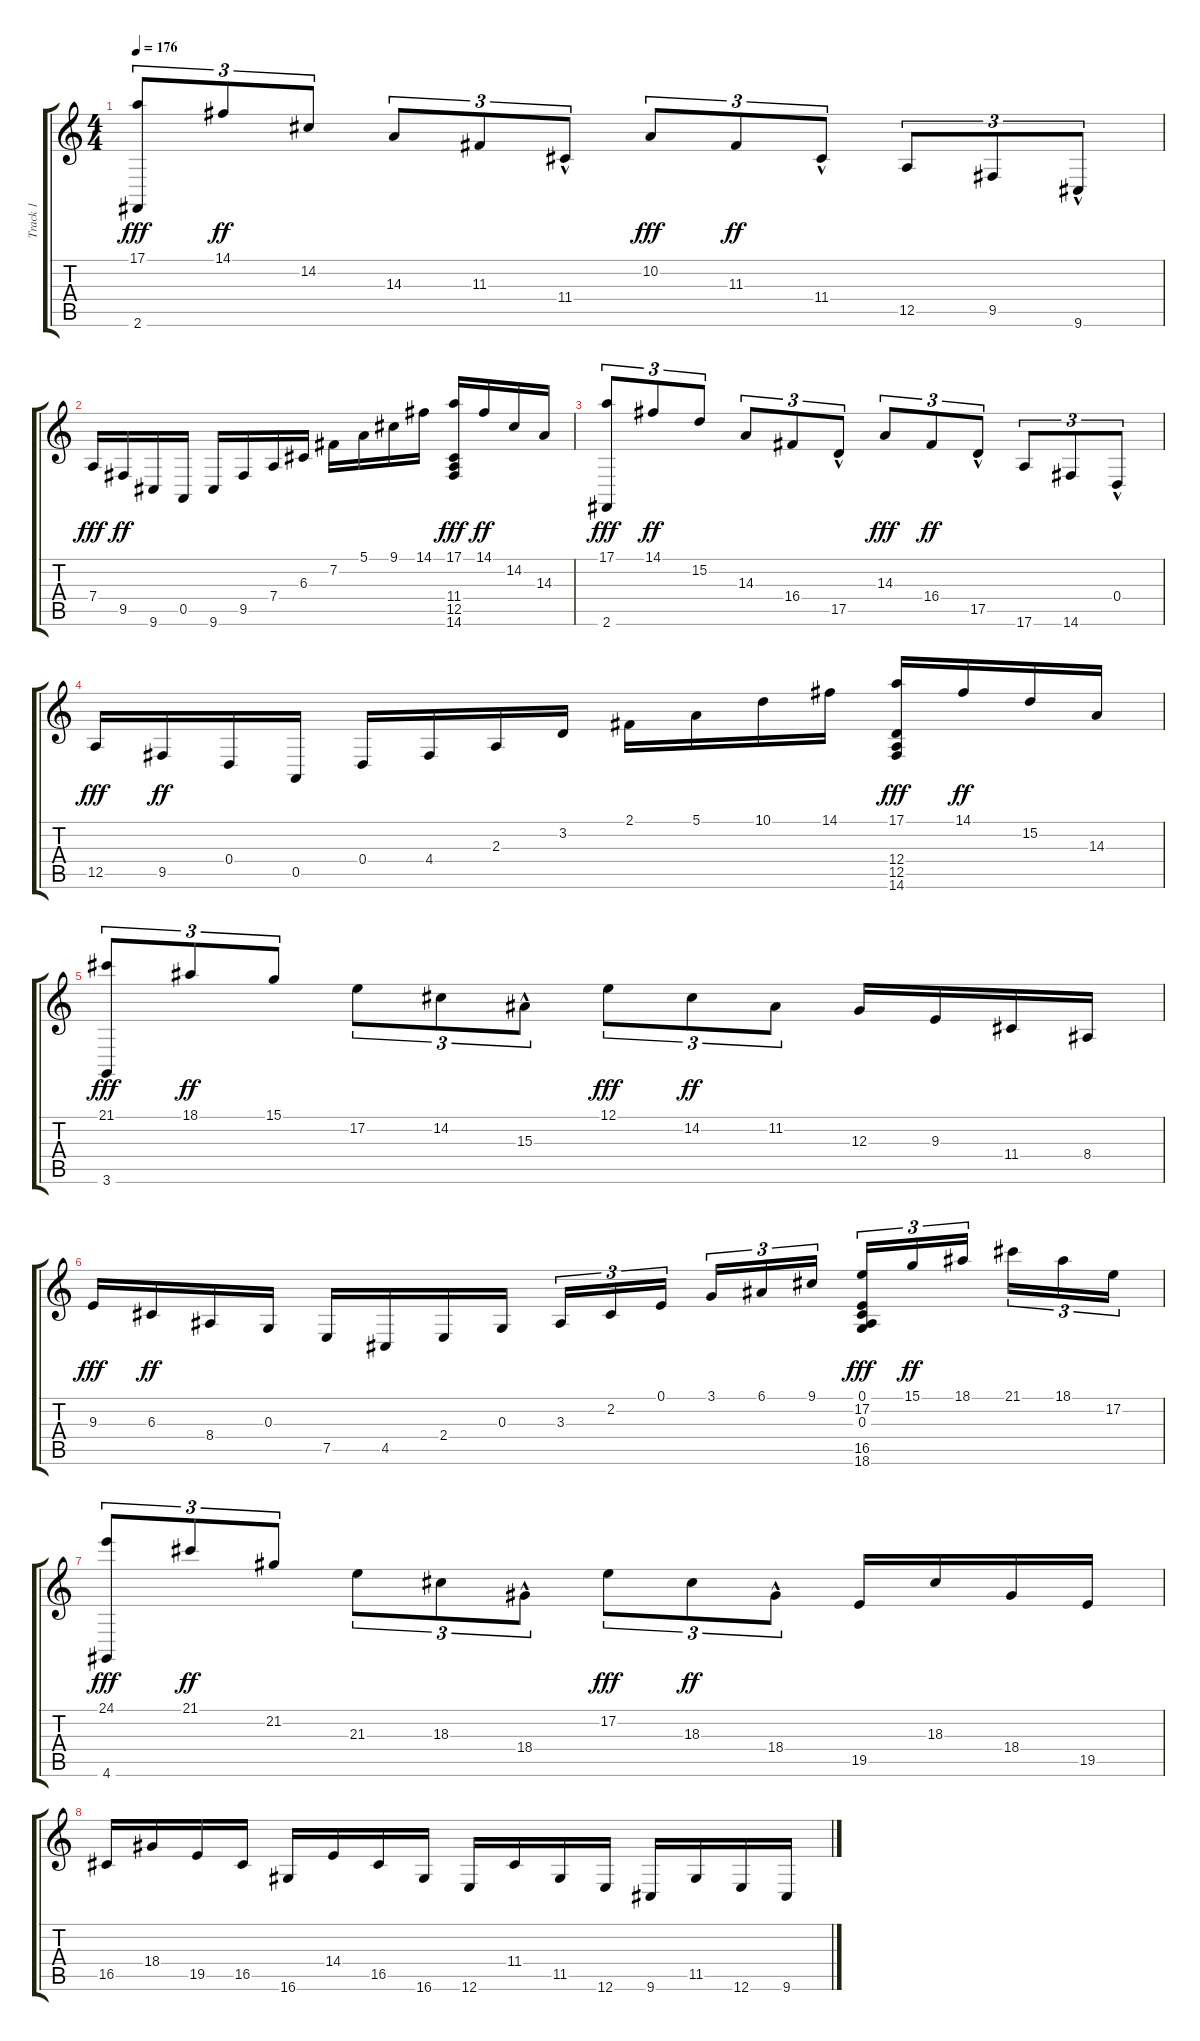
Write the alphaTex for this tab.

\track ("Track 1" "Track 1") {instrument acousticgrandpiano}
\staff {score tabs}
\tuning (E4 B3 G3 D3 A2 E2) {hide}
\ts (4 4)
\tempo 176
\clef g2
\ks c
(17.1 2.6).8{tu (3 2) dy fff} 14.1.8{tu (3 2) dy ff} 14.2.8{tu (3 2)} 14.3.8{tu (3 2)} 11.3.8{tu (3 2)} 11.4{hac}.8{tu (3 2)} 10.2.8{tu (3 2) dy fff} 11.3.8{tu (3 2) dy ff} 11.4{hac}.8{tu (3 2)} 12.5.8{tu (3 2)} 9.5.8{tu (3 2)} 9.6{hac}.8{tu (3 2)} |
7.4.16{dy fff} 9.5.16{dy ff} 9.6.16 0.5.16 9.6.16 9.5.16 7.4.16 6.3.16 7.2.16 5.1.16 9.1.16 14.1.16 (17.1 11.4 12.5 14.6).16{dy fff} 14.1.16{dy ff} 14.2.16 14.3.16 |
(17.1 2.6).8{tu (3 2) dy fff} 14.1.8{tu (3 2) dy ff} 15.2.8{tu (3 2)} 14.3.8{tu (3 2)} 16.4.8{tu (3 2)} 17.5{hac}.8{tu (3 2)} 14.3.8{tu (3 2) dy fff} 16.4.8{tu (3 2) dy ff} 17.5{hac}.8{tu (3 2)} 17.6.8{tu (3 2)} 14.6.8{tu (3 2)} 0.4{hac}.8{tu (3 2)} |
12.5.16{dy fff} 9.5.16{dy ff} 0.4.16 0.5.16 0.4.16 4.4.16 2.3.16 3.2.16 2.1.16 5.1.16 10.1.16 14.1.16 (17.1 12.4 12.5 14.6).16{dy fff} 14.1.16{dy ff} 15.2.16 14.3.16 |
(21.1 3.6).8{tu (3 2) dy fff} 18.1.8{tu (3 2) dy ff} 15.1.8{tu (3 2)} 17.2.8{tu (3 2)} 14.2.8{tu (3 2)} 15.3{hac}.8{tu (3 2)} 12.1.8{tu (3 2) dy fff} 14.2.8{tu (3 2) dy ff} 11.2.8{tu (3 2)} 12.3.16 9.3.16 11.4.16 8.4.16 |
9.3.16{dy fff} 6.3.16{dy ff} 8.4.16 0.3.16 7.5.16 4.5.16 2.4.16 0.3.16 3.3.16{tu (3 2)} 2.2.16{tu (3 2)} 0.1.16{tu (3 2)} 3.1.16{tu (3 2)} 6.1.16{tu (3 2)} 9.1.16{tu (3 2)} (0.1 17.2 0.3 16.5 18.6).16{tu (3 2) dy fff} 15.1.16{tu (3 2) dy ff} 18.1.16{tu (3 2)} 21.1.16{tu (3 2)} 18.1.16{tu (3 2)} 17.2.16{tu (3 2)} |
(24.1 4.6).8{tu (3 2) dy fff} 21.1.8{tu (3 2) dy ff} 21.2.8{tu (3 2)} 21.3.8{tu (3 2)} 18.3.8{tu (3 2)} 18.4{hac}.8{tu (3 2)} 17.2.8{tu (3 2) dy fff} 18.3.8{tu (3 2) dy ff} 18.4{hac}.8{tu (3 2)} 19.5.16 18.3.16 18.4.16 19.5.16 |
16.5.16 18.4.16 19.5.16 16.5.16 16.6.16 14.4.16 16.5.16 16.6.16 12.6.16 11.4.16 11.5.16 12.6.16 9.6.16 11.5.16 12.6.16 9.6.16
